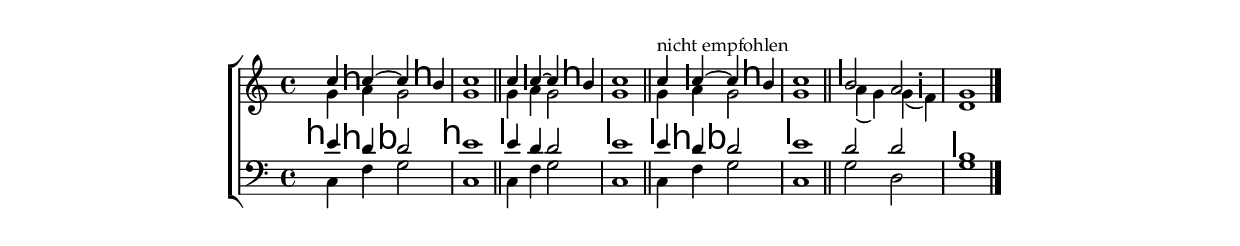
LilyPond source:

\version "2.24.1"
\include "tuning.ily"
\include "layout.ily"

%% Content 1
XS = \relative c'' { c4  c~ c bM c1  }
XA = \relative c'' { g4  aM g2   g1  } 
XT = \relative c'  { eM4 dM d2   eM1 }
XB = \relative c   { c4  f  g2   c,1 }

%% Content 2
YS = \relative c'' { c4   c~ c bM c1   }
YA = \relative c'' { g4   asP  g2 g1   }
YT = \relative c'  { esP4 d    d2 esP1 }
YB = \relative c   { c4   f    g2 c,1  }

%% Content 3
ZS = \relative c'' { c4^"nicht empfohlen" c~ c bM c1   }
ZA = \relative c'' { g4                   asP  g2 g1   }
ZT = \relative c'  { esP4                 dM   d2 esP1 }
ZB = \relative c   { c4                   f    g2 c,1  }

%% Content 4
AS = \relative c'' { besP2  a        g1    }
AA = \relative c'' { a4( g) g( fisM) d1    } 
AT = \relative c'  { d2     d        besP1 }
AB = \relative c'  { g2     d        g1    }

%% MIDI 1
\book {
  \bookOutputSuffix "1"
  \score {
    <<
      \new Staff \with {midiInstrument = #"oboe"} << \XS >>
      \new Staff \with {midiInstrument = #"oboe"} << \XA >>
      \new Staff \with {midiInstrument = #"oboe"} << \XT >>
      \new Staff \with {midiInstrument = #"oboe"} << \XB >>
    >>
    \midi { \tempo 4 = 60 }
  }
}

%% MIDI 2
\book {
  \bookOutputSuffix "2"
  \score {
    <<
      \new Staff \with {midiInstrument = #"oboe"} << \YS >>
      \new Staff \with {midiInstrument = #"oboe"} << \YA >>
      \new Staff \with {midiInstrument = #"oboe"} << \YT >>
      \new Staff \with {midiInstrument = #"oboe"} << \YB >>
    >>
    \midi { \tempo 4 = 60 }
  }
}

%% MIDI 3
\book {
  \bookOutputSuffix "3"
  \score {
    <<
      \new Staff \with {midiInstrument = #"oboe"} << \ZS >>
      \new Staff \with {midiInstrument = #"oboe"} << \ZA >>
      \new Staff \with {midiInstrument = #"oboe"} << \ZT >>
      \new Staff \with {midiInstrument = #"oboe"} << \ZB >>
    >>
    \midi { \tempo 4 = 60 }
  }
}

%% MIDI 4
\book {
  \bookOutputSuffix "4"
  \score {
    <<
      \new Staff \with {midiInstrument = #"oboe"} << \AS >>
      \new Staff \with {midiInstrument = #"oboe"} << \AA >>
      \new Staff \with {midiInstrument = #"oboe"} << \AT >>
      \new Staff \with {midiInstrument = #"oboe"} << \AB >>
    >>
    \midi { \tempo 4 = 60 }
  }
}

%% Control the PDF output.
%% PDF (the just one, with HE accidentals)
\score {
  \new ChoirStaff
  <<
    \new Staff << {
      << \XS \\ \XA >> \bar "||"
      << \YS \\ \YA >> \bar "||"
      << \ZS \\ \ZA >> \bar "||"
      << \AS \\ \AA >> \bar "|." } >>
    \new Staff << \clef "bass" {
      << \XT \\ \XB >> \bar "||"
      << \YT \\ \YB >> \bar "||"
      << \ZT \\ \ZB >> \bar "||"
      << \AT \\ \AB >> \bar "|."} >>
  >>
  \layout{}
}
